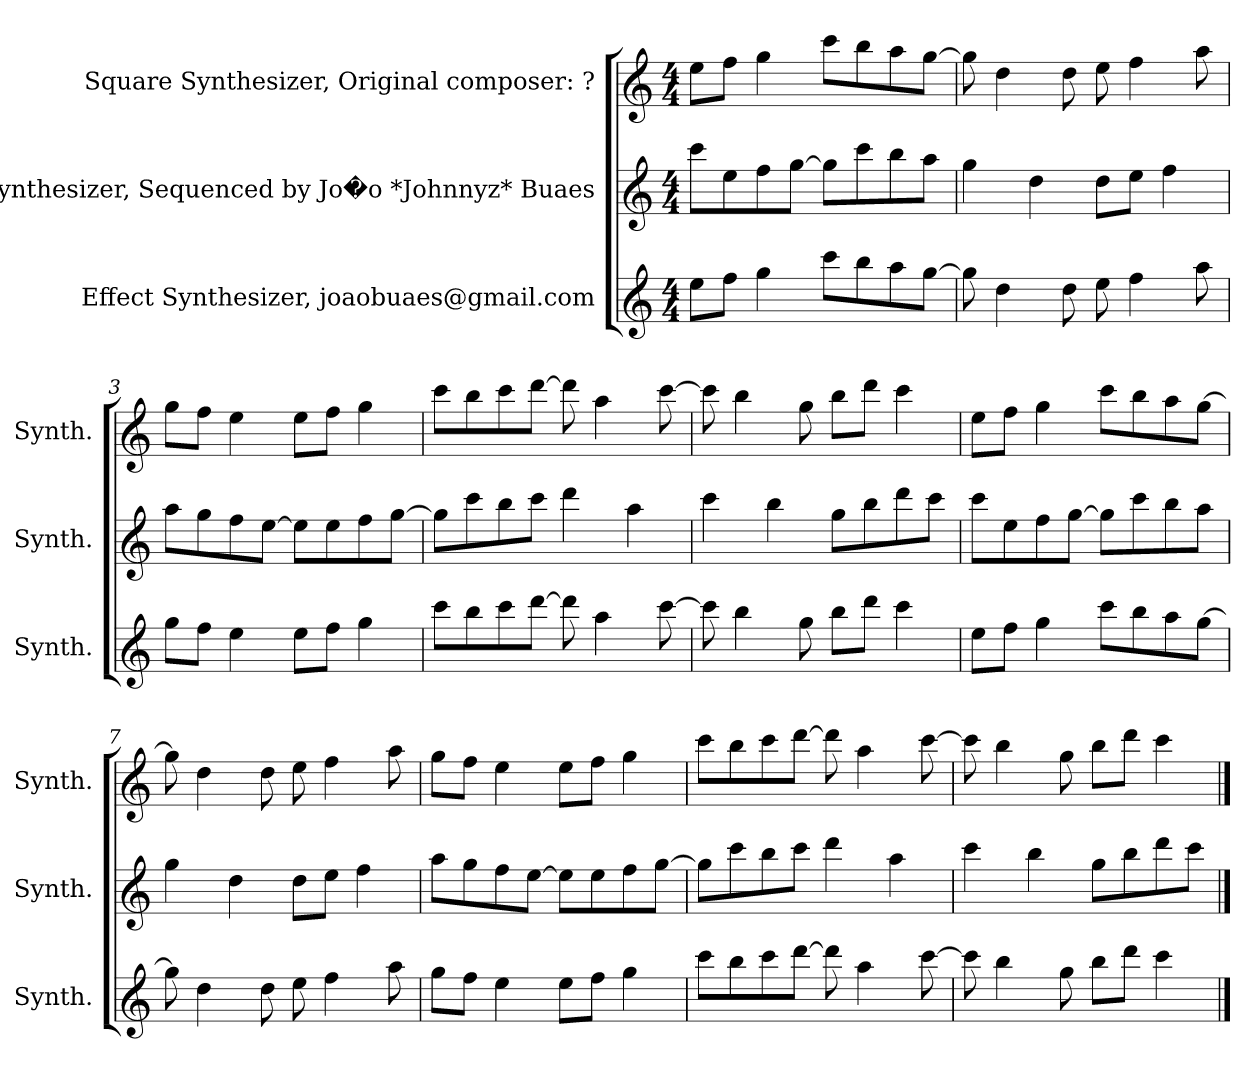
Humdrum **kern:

**kern	**kern	**kern
*part3	*part2	*part1
*staff3	*staff2	*staff1
*I"Effect Synthesizer, joaobuaes@gmail.com	*I"Square Synthesizer, Sequenced by Jo�o *Johnnyz* Buaes	*I"Square Synthesizer, Original composer: ?
*I'Synth.	*I'Synth.	*I'Synth.
*clefG2	*clefG2	*clefG2
*k[]	*k[]	*k[]
*M4/4	*M4/4	*M4/4
*MM118	*MM118	*MM118
=1	=1	=1
8ee\L	8ccc\L	8ee\L
8ff\J	8ee\	8ff\J
4gg\	8ff\	4gg\
.	[8gg\J	.
8ccc\L	8gg\L]	8ccc\L
8bb\	8ccc\	8bb\
8aa\	8bb\	8aa\
[8gg\J	8aa\J	[8gg\J
=2	=2	=2
8gg\]	4gg\	8gg\]
4dd\	.	4dd\
.	4dd\	.
8dd\	.	8dd\
8ee\	8dd\L	8ee\
4ff\	8ee\J	4ff\
.	4ff\	.
8aa\	.	8aa\
!!LO:LB:g=z
=3	=3	=3
8gg\L	8aa\L	8gg\L
8ff\J	8gg\	8ff\J
4ee\	8ff\	4ee\
.	[8ee\J	.
8ee\L	8ee\L]	8ee\L
8ff\J	8ee\	8ff\J
4gg\	8ff\	4gg\
.	[8gg\J	.
=4	=4	=4
8ccc\L	8gg\L]	8ccc\L
8bb\	8ccc\	8bb\
8ccc\	8bb\	8ccc\
[8ddd\J	8ccc\J	[8ddd\J
8ddd\]	4ddd\	8ddd\]
4aa\	.	4aa\
.	4aa\	.
[8ccc\	.	[8ccc\
=5	=5	=5
8ccc\]	4ccc\	8ccc\]
4bb\	.	4bb\
.	4bb\	.
8gg\	.	8gg\
8bb\L	8gg\L	8bb\L
8ddd\J	8bb\	8ddd\J
4ccc\	8ddd\	4ccc\
.	8ccc\J	.
=6	=6	=6
8ee\L	8ccc\L	8ee\L
8ff\J	8ee\	8ff\J
4gg\	8ff\	4gg\
.	[8gg\J	.
8ccc\L	8gg\L]	8ccc\L
8bb\	8ccc\	8bb\
8aa\	8bb\	8aa\
[8gg\J	8aa\J	[8gg\J
!!LO:LB:g=z
=7	=7	=7
8gg\]	4gg\	8gg\]
4dd\	.	4dd\
.	4dd\	.
8dd\	.	8dd\
8ee\	8dd\L	8ee\
4ff\	8ee\J	4ff\
.	4ff\	.
8aa\	.	8aa\
=8	=8	=8
8gg\L	8aa\L	8gg\L
8ff\J	8gg\	8ff\J
4ee\	8ff\	4ee\
.	[8ee\J	.
8ee\L	8ee\L]	8ee\L
8ff\J	8ee\	8ff\J
4gg\	8ff\	4gg\
.	[8gg\J	.
=9	=9	=9
8ccc\L	8gg\L]	8ccc\L
8bb\	8ccc\	8bb\
8ccc\	8bb\	8ccc\
[8ddd\J	8ccc\J	[8ddd\J
8ddd\]	4ddd\	8ddd\]
4aa\	.	4aa\
.	4aa\	.
[8ccc\	.	[8ccc\
=10	=10	=10
8ccc\]	4ccc\	8ccc\]
4bb\	.	4bb\
.	4bb\	.
8gg\	.	8gg\
8bb\L	8gg\L	8bb\L
8ddd\J	8bb\	8ddd\J
4ccc\	8ddd\	4ccc\
.	8ccc\J	.
==	==	==
*-	*-	*-
